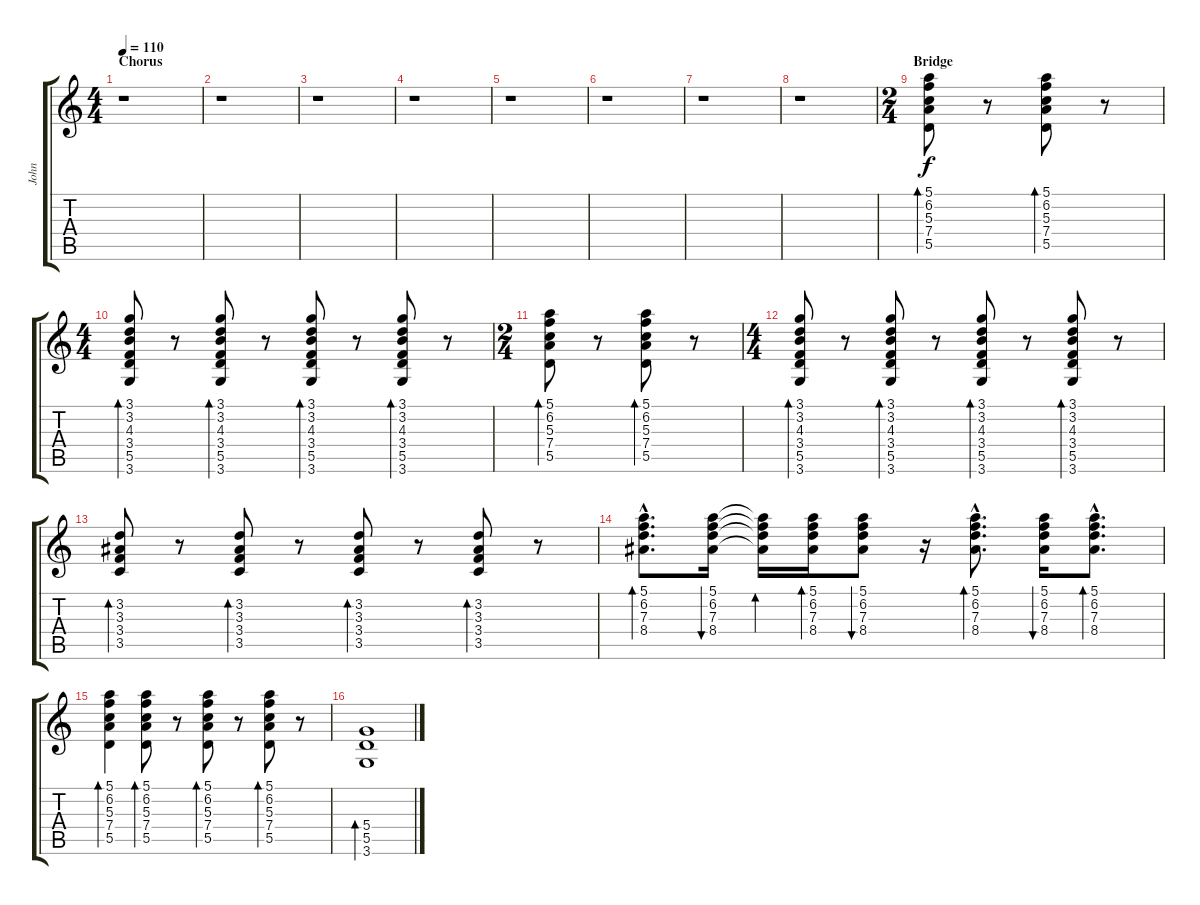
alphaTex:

\track ("John" "John") {instrument acousticguitarsteel}
\staff {score tabs}
\tuning (E4 B3 G3 D3 A2 E2) {hide}
\ts (4 4)
\section ("" "Chorus")
\tempo 110
\clef g2
\ks c
r.1{dy f} |
r.1 |
r.1 |
r.1 |
r.1 |
r.1 |
r.1 |
r.1 |
\ts (2 4)
\section ("" "Bridge")
(5.1 6.2 5.3 7.4 5.5).8{bd 60} r.8 (5.1 6.2 5.3 7.4 5.5).8{bd 60} r.8 |
\ts (4 4)
(3.1 3.2 4.3 3.4 5.5 3.6).8{bd 60} r.8 (3.1 3.2 4.3 3.4 5.5 3.6).8{bd 60} r.8 (3.1 3.2 4.3 3.4 5.5 3.6).8{bd 60} r.8 (3.1 3.2 4.3 3.4 5.5 3.6).8{bd 60} r.8 |
\ts (2 4)
(5.1 6.2 5.3 7.4 5.5).8{bd 60} r.8 (5.1 6.2 5.3 7.4 5.5).8{bd 60} r.8 |
\ts (4 4)
(3.1 3.2 4.3 3.4 5.5 3.6).8{bd 60} r.8 (3.1 3.2 4.3 3.4 5.5 3.6).8{bd 60} r.8 (3.1 3.2 4.3 3.4 5.5 3.6).8{bd 60} r.8 (3.1 3.2 4.3 3.4 5.5 3.6).8{bd 60} r.8 |
(3.2 3.3 3.4 3.5).8{bd 60} r.8 (3.2 3.3 3.4 3.5).8{bd 60} r.8 (3.2 3.3 3.4 3.5).8{bd 60} r.8 (3.2 3.3 3.4 3.5).8{bd 60} r.8 |
(5.1{hac} 6.2{hac} 7.3{hac} 8.4{hac}).8{d bd 60} (5.1 6.2 7.3 8.4).16{bu 60} (5.1{t} 6.2{t} 7.3{t} 8.4{t}).16{bd 60} (5.1 6.2 7.3 8.4).16{bd 60} (5.1 6.2 7.3 8.4).8{bu 60} r.16 (5.1{hac} 6.2{hac} 7.3{hac} 8.4{hac}).8{d bd 60} (5.1 6.2 7.3 8.4).16{bu 60} (5.1{hac} 6.2{hac} 7.3{hac} 8.4{hac}).8{d bd 60} |
(5.1 6.2 5.3 7.4 5.5).4{bd 60} (5.1 6.2 5.3 7.4 5.5).8{bd 60} r.8 (5.1 6.2 5.3 7.4 5.5).8{bd 60} r.8 (5.1 6.2 5.3 7.4 5.5).8{bd 60} r.8 |
(5.4 5.5 3.6).1{bd 240}
